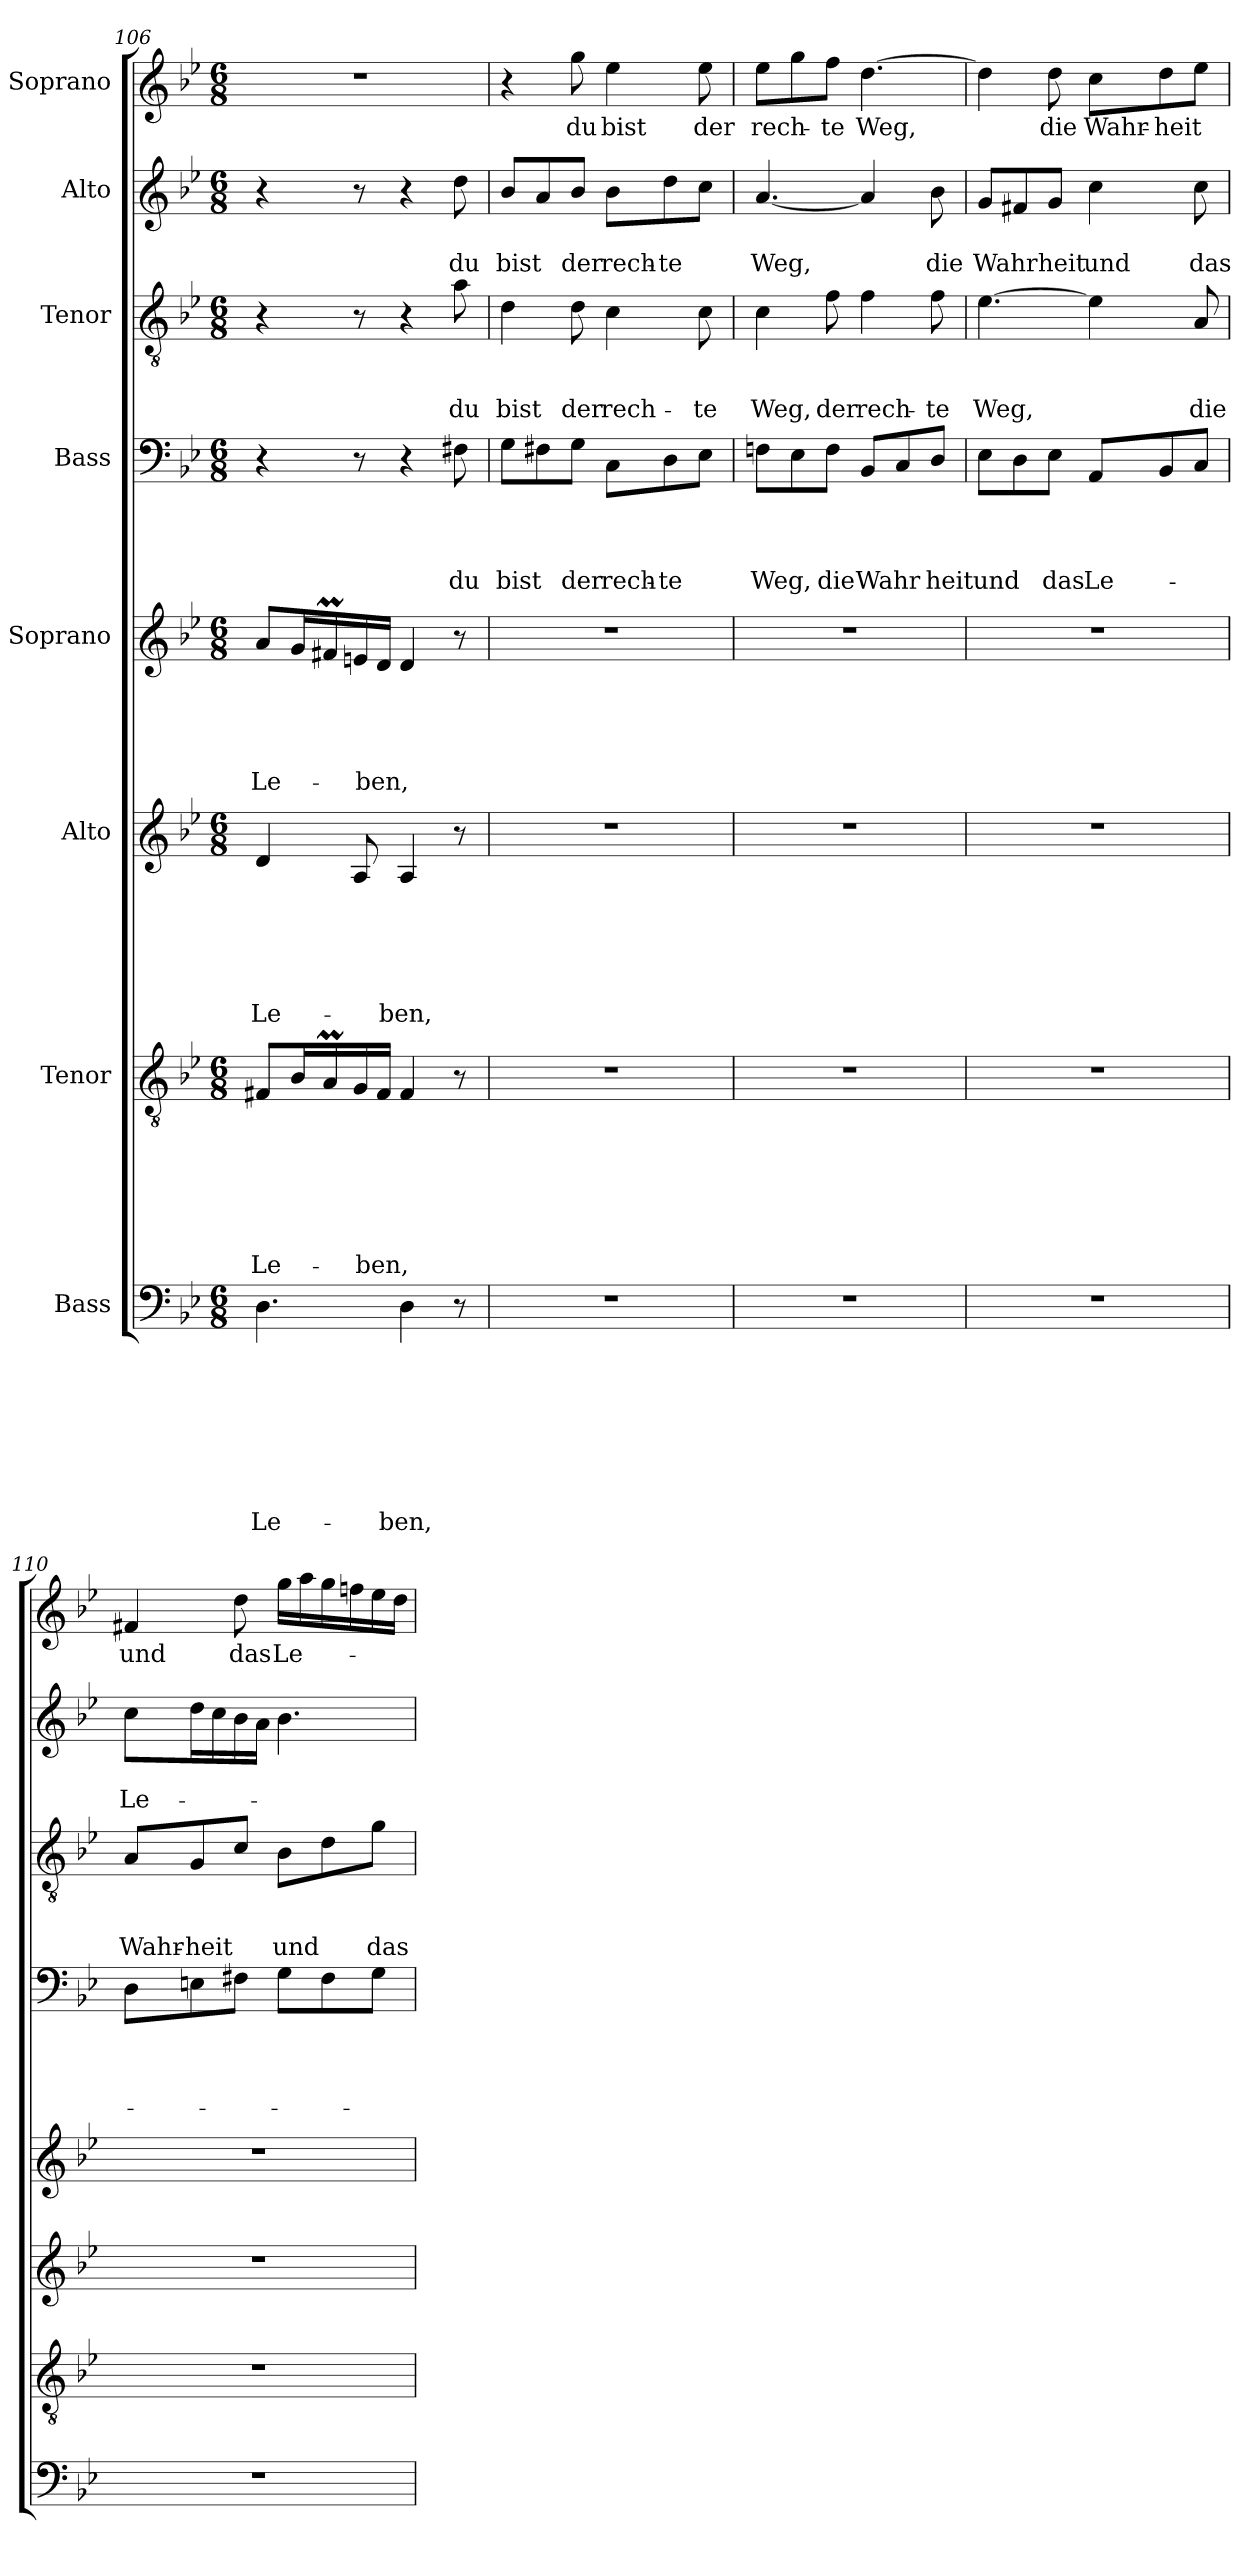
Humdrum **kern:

**kern	**text	**text	**text	**text	**text	**text	**text	**text	**kern	**text	**text	**text	**text	**text	**text	**text	**kern	**text	**text	**text	**text	**text	**text	**kern	**text	**text	**text	**text	**text	**kern	**text	**text	**text	**text	**kern	**text	**text	**text	**kern	**text	**text	**kern	**text
*part8	*part8	*part8	*part8	*part8	*part8	*part8	*part8	*part8	*part7	*part7	*part7	*part7	*part7	*part7	*part7	*part7	*part6	*part6	*part6	*part6	*part6	*part6	*part6	*part5	*part5	*part5	*part5	*part5	*part5	*part4	*part4	*part4	*part4	*part4	*part3	*part3	*part3	*part3	*part2	*part2	*part2	*part1	*part1
*staff8	*staff8	*staff8	*staff8	*staff8	*staff8	*staff8	*staff8	*staff8	*staff7	*staff7	*staff7	*staff7	*staff7	*staff7	*staff7	*staff7	*staff6	*staff6	*staff6	*staff6	*staff6	*staff6	*staff6	*staff5	*staff5	*staff5	*staff5	*staff5	*staff5	*staff4	*staff4	*staff4	*staff4	*staff4	*staff3	*staff3	*staff3	*staff3	*staff2	*staff2	*staff2	*staff1	*staff1
*I"Bass	*	*	*	*	*	*	*	*	*I"Tenor	*	*	*	*	*	*	*	*I"Alto	*	*	*	*	*	*	*I"Soprano	*	*	*	*	*	*I"Bass	*	*	*	*	*I"Tenor	*	*	*	*I"Alto	*	*	*I"Soprano	*
*clefF4	*	*	*	*	*	*	*	*	*clefGv2	*	*	*	*	*	*	*	*clefG2	*	*	*	*	*	*	*clefG2	*	*	*	*	*	*clefF4	*	*	*	*	*clefGv2	*	*	*	*clefG2	*	*	*clefG2	*
*k[b-e-]	*	*	*	*	*	*	*	*	*k[b-e-]	*	*	*	*	*	*	*	*k[b-e-]	*	*	*	*	*	*	*k[b-e-]	*	*	*	*	*	*k[b-e-]	*	*	*	*	*k[b-e-]	*	*	*	*k[b-e-]	*	*	*k[b-e-]	*
*B-:	*	*	*	*	*	*	*	*	*B-:	*	*	*	*	*	*	*	*B-:	*	*	*	*	*	*	*B-:	*	*	*	*	*	*B-:	*	*	*	*	*B-:	*	*	*	*B-:	*	*	*B-:	*
*M6/8	*	*	*	*	*	*	*	*	*M6/8	*	*	*	*	*	*	*	*M6/8	*	*	*	*	*	*	*M6/8	*	*	*	*	*	*M6/8	*	*	*	*	*M6/8	*	*	*	*M6/8	*	*	*M6/8	*
=106	=106	=106	=106	=106	=106	=106	=106	=106	=106	=106	=106	=106	=106	=106	=106	=106	=106	=106	=106	=106	=106	=106	=106	=106	=106	=106	=106	=106	=106	=106	=106	=106	=106	=106	=106	=106	=106	=106	=106	=106	=106	=106	=106
!	!	!	!	!	!	!	!	!LO:LY:b	!	!	!	!	!	!	!	!LO:LY:b	!	!	!	!	!	!	!LO:LY:b	!	!	!	!	!	!LO:LY:b	!	!	!	!	!	!	!	!	!	!	!	!	!LO:N:vis=1	!
4.D\	.	.	.	.	.	.	.	Le-	8F#X/L	.	.	.	.	.	.	Le-	4d/	.	.	.	.	.	Le-	8a/L	.	.	.	.	Le-	4r	.	.	.	.	4r	.	.	.	4r	.	.	2.r	.
.	.	.	.	.	.	.	.	.	16B-/L	.	.	.	.	.	.	.	.	.	.	.	.	.	.	16g/L	.	.	.	.	.	.	.	.	.	.	.	.	.	.	.	.	.	.	.
.	.	.	.	.	.	.	.	.	16Am/	.	.	.	.	.	.	.	.	.	.	.	.	.	.	16f#Xm/	.	.	.	.	.	.	.	.	.	.	.	.	.	.	.	.	.	.	.
.	.	.	.	.	.	.	.	.	16G/	.	.	.	.	.	.	.	8A/	.	.	.	.	.	.	16en/	.	.	.	.	.	8r	.	.	.	.	8r	.	.	.	8r	.	.	.	.
!	!	!	!	!	!	!	!	!	!	!	!	!	!	!	!	!LO:LY:b	!	!	!	!	!	!	!	!	!	!	!	!	!LO:LY:b	!	!	!	!	!	!	!	!	!	!	!	!	!	!
.	.	.	.	.	.	.	.	.	16F#/JJ	.	.	.	.	.	.	-ben,	.	.	.	.	.	.	.	16d/JJ	.	.	.	.	-ben,	.	.	.	.	.	.	.	.	.	.	.	.	.	.
!	!	!	!	!	!	!	!	!LO:LY:b	!	!	!	!	!	!	!	!	!	!	!	!	!	!	!LO:LY:b	!	!	!	!	!	!	!	!	!	!	!	!	!	!	!	!	!	!	!	!
4D\	.	.	.	.	.	.	.	-ben,	4F#/	.	.	.	.	.	.	.	4A/	.	.	.	.	.	-ben,	4d/	.	.	.	.	.	4r	.	.	.	.	4r	.	.	.	4r	.	.	.	.
!	!	!	!	!	!	!	!	!	!	!	!	!	!	!	!	!	!	!	!	!	!	!	!	!	!	!	!	!	!	!	!	!	!	!LO:LY:b	!	!	!	!LO:LY:b	!	!	!LO:LY:b	!	!
8r	.	.	.	.	.	.	.	.	8r	.	.	.	.	.	.	.	8r	.	.	.	.	.	.	8r	.	.	.	.	.	8F#X\	.	.	.	du	8a\	.	.	du	8dd\	.	du	.	.
=107	=107	=107	=107	=107	=107	=107	=107	=107	=107	=107	=107	=107	=107	=107	=107	=107	=107	=107	=107	=107	=107	=107	=107	=107	=107	=107	=107	=107	=107	=107	=107	=107	=107	=107	=107	=107	=107	=107	=107	=107	=107	=107	=107
!LO:N:vis=1	!	!	!	!	!	!	!	!	!LO:N:vis=1	!	!	!	!	!	!	!	!LO:N:vis=1	!	!	!	!	!	!	!LO:N:vis=1	!	!	!	!	!	!	!	!	!	!LO:LY:b	!	!	!	!LO:LY:b	!	!	!LO:LY:b	!	!
2.r	.	.	.	.	.	.	.	.	2.r	.	.	.	.	.	.	.	2.r	.	.	.	.	.	.	2.r	.	.	.	.	.	8G\L	.	.	.	bist	4d\	.	.	bist	8b-/L	.	bist	4r	.
.	.	.	.	.	.	.	.	.	.	.	.	.	.	.	.	.	.	.	.	.	.	.	.	.	.	.	.	.	.	8F#X\	.	.	.	.	.	.	.	.	8a/	.	.	.	.
!	!	!	!	!	!	!	!	!	!	!	!	!	!	!	!	!	!	!	!	!	!	!	!	!	!	!	!	!	!	!	!	!	!	!LO:LY:b	!	!	!	!LO:LY:b	!	!	!LO:LY:b	!	!LO:LY:b
.	.	.	.	.	.	.	.	.	.	.	.	.	.	.	.	.	.	.	.	.	.	.	.	.	.	.	.	.	.	8G\J	.	.	.	der	8d\	.	.	der	8b-/J	.	der	8gg\	du
!	!	!	!	!	!	!	!	!	!	!	!	!	!	!	!	!	!	!	!	!	!	!	!	!	!	!	!	!	!	!	!	!	!	!LO:LY:b	!	!	!	!LO:LY:b	!	!	!LO:LY:b	!	!LO:LY:b
.	.	.	.	.	.	.	.	.	.	.	.	.	.	.	.	.	.	.	.	.	.	.	.	.	.	.	.	.	.	8C\L	.	.	.	rech-	4c\	.	.	rech-	8b-\L	.	rech-	4ee-\	bist
!	!	!	!	!	!	!	!	!	!	!	!	!	!	!	!	!	!	!	!	!	!	!	!	!	!	!	!	!	!	!	!	!	!	!LO:LY:b	!	!	!	!	!	!	!LO:LY:b	!	!
.	.	.	.	.	.	.	.	.	.	.	.	.	.	.	.	.	.	.	.	.	.	.	.	.	.	.	.	.	.	8D\	.	.	.	-te	.	.	.	.	8dd\	.	-te	.	.
!	!	!	!	!	!	!	!	!	!	!	!	!	!	!	!	!	!	!	!	!	!	!	!	!	!	!	!	!	!	!	!	!	!	!	!	!	!	!LO:LY:b	!	!	!	!	!LO:LY:b
.	.	.	.	.	.	.	.	.	.	.	.	.	.	.	.	.	.	.	.	.	.	.	.	.	.	.	.	.	.	8E-\J	.	.	.	.	8c\	.	.	-te	8cc\J	.	.	8ee-\	der
=108	=108	=108	=108	=108	=108	=108	=108	=108	=108	=108	=108	=108	=108	=108	=108	=108	=108	=108	=108	=108	=108	=108	=108	=108	=108	=108	=108	=108	=108	=108	=108	=108	=108	=108	=108	=108	=108	=108	=108	=108	=108	=108	=108
!LO:N:vis=1	!	!	!	!	!	!	!	!	!LO:N:vis=1	!	!	!	!	!	!	!	!LO:N:vis=1	!	!	!	!	!	!	!LO:N:vis=1	!	!	!	!	!	!	!	!	!	!LO:LY:b	!	!	!	!LO:LY:b	!	!	!LO:LY:b	!	!LO:LY:b
2.r	.	.	.	.	.	.	.	.	2.r	.	.	.	.	.	.	.	2.r	.	.	.	.	.	.	2.r	.	.	.	.	.	8Fn\L	.	.	.	Weg,	4c\	.	.	Weg,	[<4.a/	.	Weg,	8ee-\L	rech-
.	.	.	.	.	.	.	.	.	.	.	.	.	.	.	.	.	.	.	.	.	.	.	.	.	.	.	.	.	.	8E-\	.	.	.	.	.	.	.	.	.	.	.	8gg\	.
!	!	!	!	!	!	!	!	!	!	!	!	!	!	!	!	!	!	!	!	!	!	!	!	!	!	!	!	!	!	!	!	!	!	!LO:LY:b	!	!	!	!LO:LY:b	!	!	!	!	!LO:LY:b
.	.	.	.	.	.	.	.	.	.	.	.	.	.	.	.	.	.	.	.	.	.	.	.	.	.	.	.	.	.	8F\J	.	.	.	die	8f\	.	.	der	.	.	.	8ff\J	-te
!	!	!	!	!	!	!	!	!	!	!	!	!	!	!	!	!	!	!	!	!	!	!	!	!	!	!	!	!	!	!	!	!	!	!LO:LY:b	!	!	!	!LO:LY:b	!	!	!	!	!LO:LY:b
.	.	.	.	.	.	.	.	.	.	.	.	.	.	.	.	.	.	.	.	.	.	.	.	.	.	.	.	.	.	8BB-/L	.	.	.	Wahr	4f\	.	.	rech-	4a/]	.	.	[>4.dd\	Weg,
.	.	.	.	.	.	.	.	.	.	.	.	.	.	.	.	.	.	.	.	.	.	.	.	.	.	.	.	.	.	8C/	.	.	.	.	.	.	.	.	.	.	.	.	.
!	!	!	!	!	!	!	!	!	!	!	!	!	!	!	!	!	!	!	!	!	!	!	!	!	!	!	!	!	!	!	!	!	!	!LO:LY:b	!	!	!	!LO:LY:b	!	!	!LO:LY:b	!	!
.	.	.	.	.	.	.	.	.	.	.	.	.	.	.	.	.	.	.	.	.	.	.	.	.	.	.	.	.	.	8D/J	.	.	.	heit	8f\	.	.	-te	8b-\	.	die	.	.
=109	=109	=109	=109	=109	=109	=109	=109	=109	=109	=109	=109	=109	=109	=109	=109	=109	=109	=109	=109	=109	=109	=109	=109	=109	=109	=109	=109	=109	=109	=109	=109	=109	=109	=109	=109	=109	=109	=109	=109	=109	=109	=109	=109
!LO:N:vis=1	!	!	!	!	!	!	!	!	!LO:N:vis=1	!	!	!	!	!	!	!	!LO:N:vis=1	!	!	!	!	!	!	!LO:N:vis=1	!	!	!	!	!	!	!	!	!	!LO:LY:b	!	!	!	!LO:LY:b	!	!	!LO:LY:b	!	!
2.r	.	.	.	.	.	.	.	.	2.r	.	.	.	.	.	.	.	2.r	.	.	.	.	.	.	2.r	.	.	.	.	.	8E-\L	.	.	.	und	[>4.e-\	.	.	Weg,	8g/L	.	Wahr	4dd\]	.
.	.	.	.	.	.	.	.	.	.	.	.	.	.	.	.	.	.	.	.	.	.	.	.	.	.	.	.	.	.	8D\	.	.	.	.	.	.	.	.	8f#X/	.	.	.	.
!	!	!	!	!	!	!	!	!	!	!	!	!	!	!	!	!	!	!	!	!	!	!	!	!	!	!	!	!	!	!	!	!	!	!LO:LY:b	!	!	!	!	!	!	!LO:LY:b	!	!LO:LY:b
.	.	.	.	.	.	.	.	.	.	.	.	.	.	.	.	.	.	.	.	.	.	.	.	.	.	.	.	.	.	8E-\J	.	.	.	das	.	.	.	.	8g/J	.	heit	8dd\	die
!	!	!	!	!	!	!	!	!	!	!	!	!	!	!	!	!	!	!	!	!	!	!	!	!	!	!	!	!	!	!	!	!	!	!LO:LY:b	!	!	!	!	!	!	!LO:LY:b	!	!LO:LY:b
.	.	.	.	.	.	.	.	.	.	.	.	.	.	.	.	.	.	.	.	.	.	.	.	.	.	.	.	.	.	8AA/L	.	.	.	Le-	4e-\]	.	.	.	4cc\	.	und	8cc\L	Wahr-
!	!	!	!	!	!	!	!	!	!	!	!	!	!	!	!	!	!	!	!	!	!	!	!	!	!	!	!	!	!	!	!	!	!	!	!	!	!	!	!	!	!	!	!LO:LY:b
.	.	.	.	.	.	.	.	.	.	.	.	.	.	.	.	.	.	.	.	.	.	.	.	.	.	.	.	.	.	8BB-/	.	.	.	.	.	.	.	.	.	.	.	8dd\	-heit
!	!	!	!	!	!	!	!	!	!	!	!	!	!	!	!	!	!	!	!	!	!	!	!	!	!	!	!	!	!	!	!	!	!	!	!	!	!	!LO:LY:b	!	!	!LO:LY:b	!	!
.	.	.	.	.	.	.	.	.	.	.	.	.	.	.	.	.	.	.	.	.	.	.	.	.	.	.	.	.	.	8C/J	.	.	.	.	8A/	.	.	die	8cc\	.	das	8ee-\J	.
!!LO:PB:g=z
=110	=110	=110	=110	=110	=110	=110	=110	=110	=110	=110	=110	=110	=110	=110	=110	=110	=110	=110	=110	=110	=110	=110	=110	=110	=110	=110	=110	=110	=110	=110	=110	=110	=110	=110	=110	=110	=110	=110	=110	=110	=110	=110	=110
!LO:N:vis=1	!	!	!	!	!	!	!	!	!LO:N:vis=1	!	!	!	!	!	!	!	!LO:N:vis=1	!	!	!	!	!	!	!LO:N:vis=1	!	!	!	!	!	!	!	!	!	!	!	!	!	!LO:LY:b	!	!	!LO:LY:b	!	!LO:LY:b
2.r	.	.	.	.	.	.	.	.	2.r	.	.	.	.	.	.	.	2.r	.	.	.	.	.	.	2.r	.	.	.	.	.	8D\L	.	.	.	.	8A/L	.	.	Wahr-	8cc\L	.	Le-	4f#X/	und
!	!	!	!	!	!	!	!	!	!	!	!	!	!	!	!	!	!	!	!	!	!	!	!	!	!	!	!	!	!	!	!	!	!	!	!	!	!	!LO:LY:b	!	!	!	!	!
.	.	.	.	.	.	.	.	.	.	.	.	.	.	.	.	.	.	.	.	.	.	.	.	.	.	.	.	.	.	8En\	.	.	.	.	8G/	.	.	-heit	16dd\L	.	.	.	.
.	.	.	.	.	.	.	.	.	.	.	.	.	.	.	.	.	.	.	.	.	.	.	.	.	.	.	.	.	.	.	.	.	.	.	.	.	.	.	16cc\	.	.	.	.
!	!	!	!	!	!	!	!	!	!	!	!	!	!	!	!	!	!	!	!	!	!	!	!	!	!	!	!	!	!	!	!	!	!	!	!	!	!	!	!	!	!	!	!LO:LY:b
.	.	.	.	.	.	.	.	.	.	.	.	.	.	.	.	.	.	.	.	.	.	.	.	.	.	.	.	.	.	8F#X\J	.	.	.	.	8c/J	.	.	.	16b-\	.	.	8dd\	das
.	.	.	.	.	.	.	.	.	.	.	.	.	.	.	.	.	.	.	.	.	.	.	.	.	.	.	.	.	.	.	.	.	.	.	.	.	.	.	16a\JJ	.	.	.	.
!	!	!	!	!	!	!	!	!	!	!	!	!	!	!	!	!	!	!	!	!	!	!	!	!	!	!	!	!	!	!	!	!	!	!	!	!	!	!LO:LY:b	!	!	!	!	!LO:LY:b
.	.	.	.	.	.	.	.	.	.	.	.	.	.	.	.	.	.	.	.	.	.	.	.	.	.	.	.	.	.	8G\L	.	.	.	.	8B-\L	.	.	und	4.b-\	.	.	16gg\LL	Le-
.	.	.	.	.	.	.	.	.	.	.	.	.	.	.	.	.	.	.	.	.	.	.	.	.	.	.	.	.	.	.	.	.	.	.	.	.	.	.	.	.	.	16aa\	.
.	.	.	.	.	.	.	.	.	.	.	.	.	.	.	.	.	.	.	.	.	.	.	.	.	.	.	.	.	.	8F#\	.	.	.	.	8d\	.	.	.	.	.	.	16gg\	.
.	.	.	.	.	.	.	.	.	.	.	.	.	.	.	.	.	.	.	.	.	.	.	.	.	.	.	.	.	.	.	.	.	.	.	.	.	.	.	.	.	.	16ffn\	.
!	!	!	!	!	!	!	!	!	!	!	!	!	!	!	!	!	!	!	!	!	!	!	!	!	!	!	!	!	!	!	!	!	!	!	!	!	!	!LO:LY:b	!	!	!	!	!
.	.	.	.	.	.	.	.	.	.	.	.	.	.	.	.	.	.	.	.	.	.	.	.	.	.	.	.	.	.	8G\J	.	.	.	.	8g\J	.	.	das	.	.	.	16ee-\	.
.	.	.	.	.	.	.	.	.	.	.	.	.	.	.	.	.	.	.	.	.	.	.	.	.	.	.	.	.	.	.	.	.	.	.	.	.	.	.	.	.	.	16dd\JJ	.
=	=	=	=	=	=	=	=	=	=	=	=	=	=	=	=	=	=	=	=	=	=	=	=	=	=	=	=	=	=	=	=	=	=	=	=	=	=	=	=	=	=	=	=
*-	*-	*-	*-	*-	*-	*-	*-	*-	*-	*-	*-	*-	*-	*-	*-	*-	*-	*-	*-	*-	*-	*-	*-	*-	*-	*-	*-	*-	*-	*-	*-	*-	*-	*-	*-	*-	*-	*-	*-	*-	*-	*-	*-
